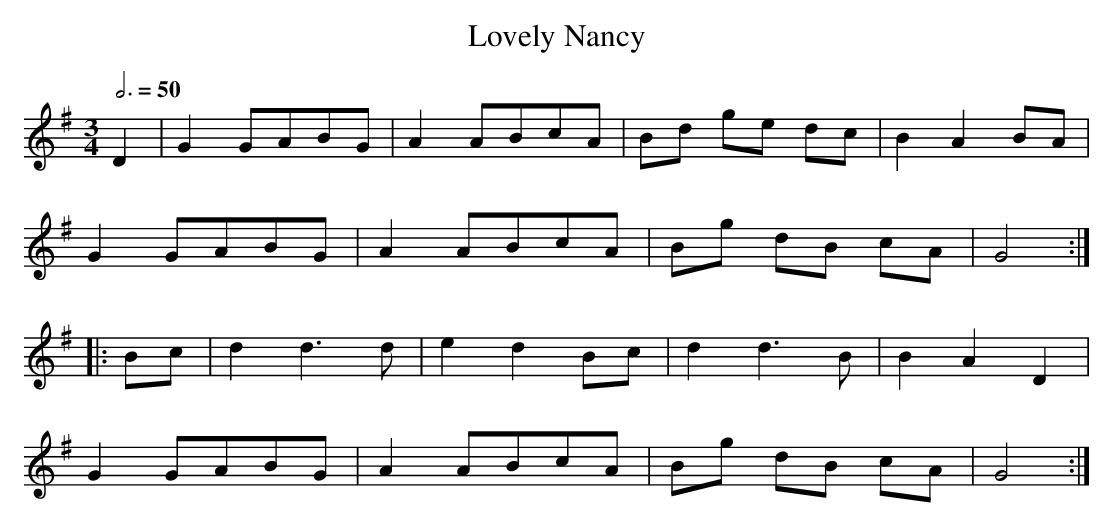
X:1
T:Lovely Nancy
M:3/4
L:1/8
Q:3/4=50
K:G
D2|G2GABG|A2ABcA|Bd ge dc|B2A2BA|
G2GABG|A2ABcA|Bg dB cA|G4:|
|:Bc|d2d3d|e2d2Bc|d2d3B|B2A2D2|
G2GABG|A2ABcA|Bg dB cA|G4:|
